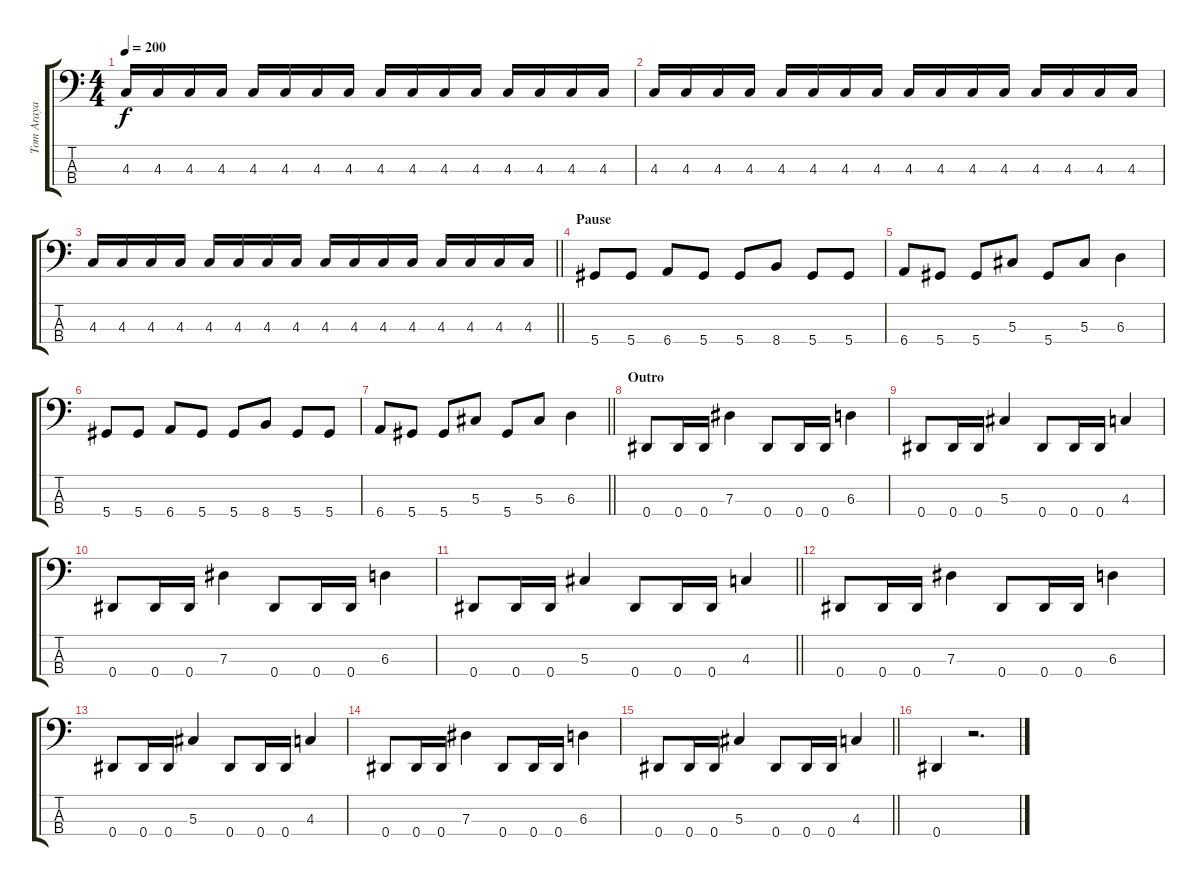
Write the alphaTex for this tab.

\track ("Tom Araya (Bass)" "Tom Araya ") {instrument electricbasspick}
\staff {score tabs}
\tuning (Gb2 Db2 Ab1 Eb1) {hide}
\ts (4 4)
\tempo 200
\clef f4
\ks c
4.3.16{dy f} 4.3.16 4.3.16 4.3.16 4.3.16 4.3.16 4.3.16 4.3.16 4.3.16 4.3.16 4.3.16 4.3.16 4.3.16 4.3.16 4.3.16 4.3.16 |
4.3.16 4.3.16 4.3.16 4.3.16 4.3.16 4.3.16 4.3.16 4.3.16 4.3.16 4.3.16 4.3.16 4.3.16 4.3.16 4.3.16 4.3.16 4.3.16 |
\barLineRight lightlight
4.3.16 4.3.16 4.3.16 4.3.16 4.3.16 4.3.16 4.3.16 4.3.16 4.3.16 4.3.16 4.3.16 4.3.16 4.3.16 4.3.16 4.3.16 4.3.16 |
\section ("" "Pause")
5.4.8 5.4.8 6.4.8 5.4.8 5.4.8 8.4.8 5.4.8 5.4.8 |
6.4.8 5.4.8 5.4.8 5.3.8 5.4.8 5.3.8 6.3.4 |
5.4.8 5.4.8 6.4.8 5.4.8 5.4.8 8.4.8 5.4.8 5.4.8 |
\barLineRight lightlight
6.4.8 5.4.8 5.4.8 5.3.8 5.4.8 5.3.8 6.3.4 |
\section ("" "Outro")
0.4.8 0.4.16 0.4.16 7.3.4 0.4.8 0.4.16 0.4.16 6.3.4 |
0.4.8 0.4.16 0.4.16 5.3.4 0.4.8 0.4.16 0.4.16 4.3.4 |
0.4.8 0.4.16 0.4.16 7.3.4 0.4.8 0.4.16 0.4.16 6.3.4 |
\barLineRight lightlight
0.4.8 0.4.16 0.4.16 5.3.4 0.4.8 0.4.16 0.4.16 4.3.4 |
0.4.8 0.4.16 0.4.16 7.3.4 0.4.8 0.4.16 0.4.16 6.3.4 |
0.4.8 0.4.16 0.4.16 5.3.4 0.4.8 0.4.16 0.4.16 4.3.4 |
0.4.8 0.4.16 0.4.16 7.3.4 0.4.8 0.4.16 0.4.16 6.3.4 |
\barLineRight lightlight
0.4.8 0.4.16 0.4.16 5.3.4 0.4.8 0.4.16 0.4.16 4.3.4 |
0.4.4 r.2{d}
